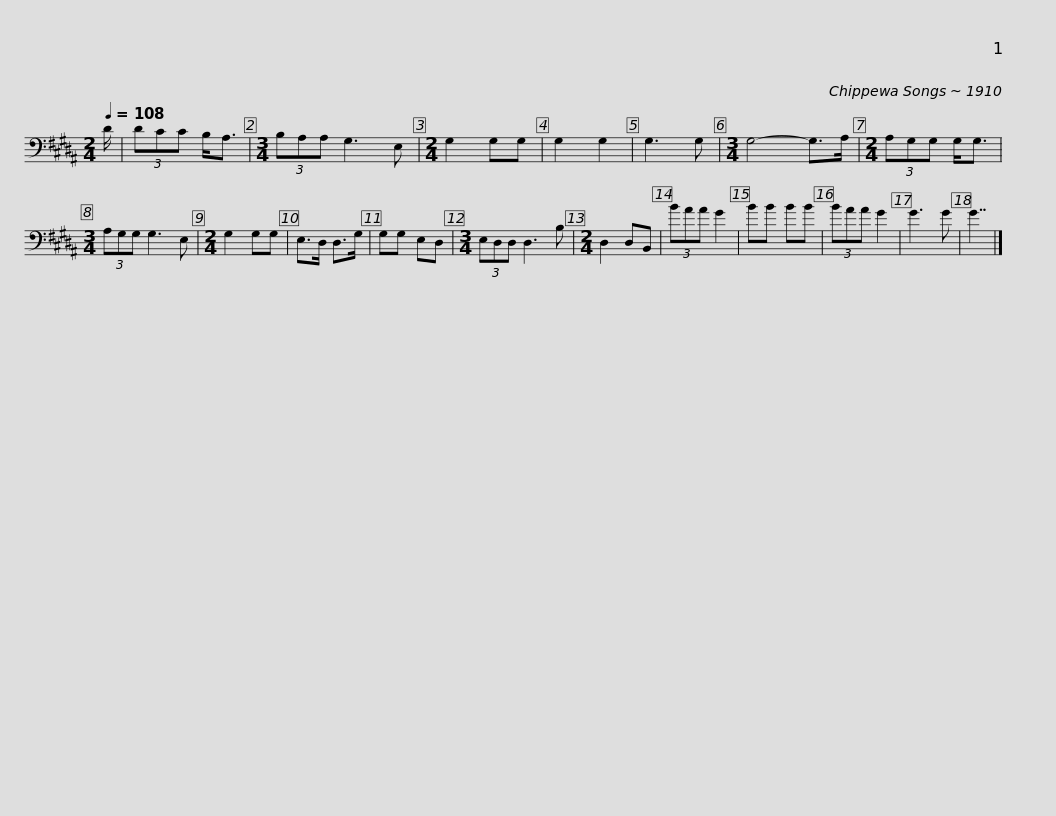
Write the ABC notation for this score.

X:1
L:1/8
Q:1/4=108
M:2/4
I:linebreak $
K:B
V:1 bass
V:1
 D/ | (3DCC B,<A, |[M:3/4] (3B,A,A, G,3 E, |[M:2/4] G,2 G,G, | G,2 G,2 | %5
 G,3 G, |[M:3/4] G,4- G,>A, |[M:2/4] (3A,G,G, G,<G, |[M:3/4] (3A,G,G, G,3 E, |$[M:2/4] G,2 G,G, | %10
 E,>D, D,>G, | G,G, E,D, |[M:3/4] (3E,D,D, D,3 B, |[M:2/4] D,2 D,B,, | (3BAA G2 | %15
 BB BB | (3BAA G2 | G3 G |$ G7/2 |] %19
